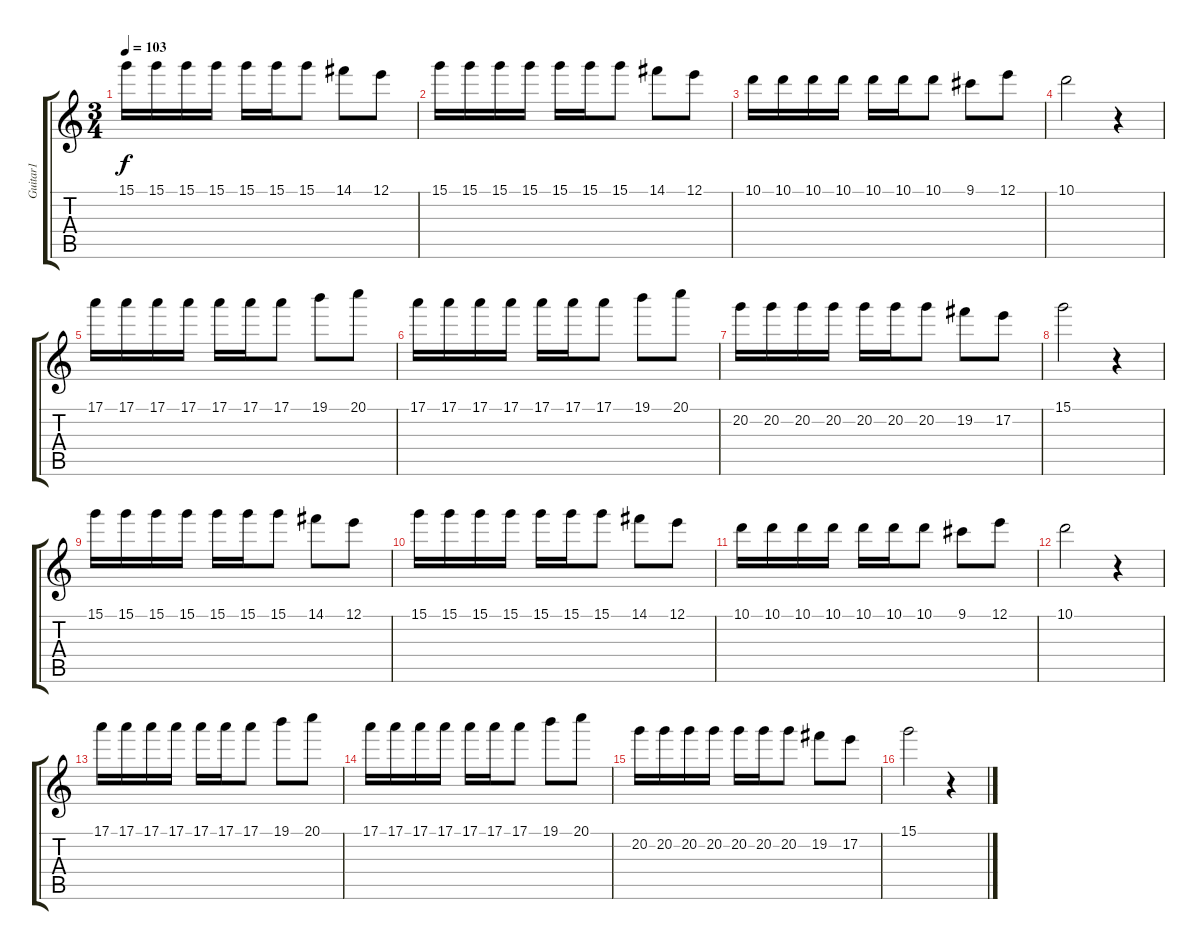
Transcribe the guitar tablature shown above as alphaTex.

\track ("Guitar1" "Guitar1") {instrument acousticguitarnylon}
\staff {score tabs}
\tuning (E4 B3 G3 D3 A2 E2) {hide}
\ts (3 4)
\tempo 103
\clef g2
\ks c
15.1.16{dy f} 15.1.16 15.1.16 15.1.16 15.1.16 15.1.16 15.1.8 14.1.8 12.1.8 |
15.1.16 15.1.16 15.1.16 15.1.16 15.1.16 15.1.16 15.1.8 14.1.8 12.1.8 |
10.1.16 10.1.16 10.1.16 10.1.16 10.1.16 10.1.16 10.1.8 9.1.8 12.1.8 |
10.1.2 r.4 |
17.1.16 17.1.16 17.1.16 17.1.16 17.1.16 17.1.16 17.1.8 19.1.8 20.1.8 |
17.1.16 17.1.16 17.1.16 17.1.16 17.1.16 17.1.16 17.1.8 19.1.8 20.1.8 |
20.2.16 20.2.16 20.2.16 20.2.16 20.2.16 20.2.16 20.2.8 19.2.8 17.2.8 |
15.1.2 r.4 |
15.1.16 15.1.16 15.1.16 15.1.16 15.1.16 15.1.16 15.1.8 14.1.8 12.1.8 |
15.1.16 15.1.16 15.1.16 15.1.16 15.1.16 15.1.16 15.1.8 14.1.8 12.1.8 |
10.1.16 10.1.16 10.1.16 10.1.16 10.1.16 10.1.16 10.1.8 9.1.8 12.1.8 |
10.1.2 r.4 |
17.1.16 17.1.16 17.1.16 17.1.16 17.1.16 17.1.16 17.1.8 19.1.8 20.1.8 |
17.1.16 17.1.16 17.1.16 17.1.16 17.1.16 17.1.16 17.1.8 19.1.8 20.1.8 |
20.2.16 20.2.16 20.2.16 20.2.16 20.2.16 20.2.16 20.2.8 19.2.8 17.2.8 |
15.1.2 r.4
